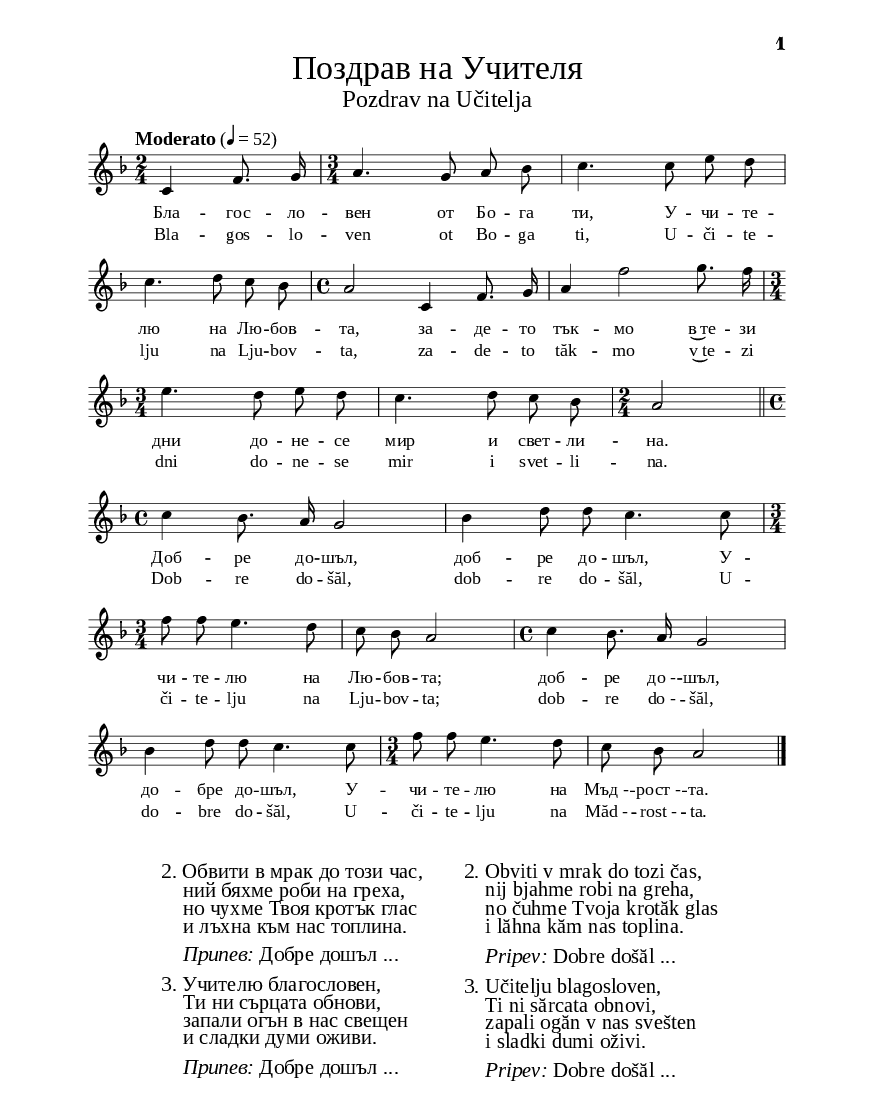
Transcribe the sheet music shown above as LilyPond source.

\version "2.24.3"

% include paper part and global functions
\include "include/globals.ily"

\bookpart {
  \label #'ref044
  \tocItem \markup "Поздрав на Учителя – Pozdrav na Učitelja"
  \include "include/bookpart-paper.ily"
  \score {
    \include "include/score-layout.ily"

    \new Voice \absolute  {
      \clef treble
      \key f \major
      \time 2/4
      \tempoFunc "Moderato" 4 "52"
      \autoBeamOff


      c'4 f'8. g'16 | \time 3/4 a'4. g'8 a' bes' | c''4. c''8 e'' d'' | \break

      c''4. d''8 c'' bes'  | \time 4/4  a'2 c'4 f'8. g'16 | a'4 f''2 g''8. f''16  | \break

      \time 3/4  e''4. d''8 e'' d'' | c''4. d''8 c'' bes'  | \time 2/4 a'2 \bar"||" \break  \time 4/4  c''4   bes'8. a'16 g'2|

      bes'4  d''8 d'' c''4. c''8  | \break

      \time 3/4  f''8 f'' e''4.  d''8 | c'' bes' a'2 | \time 4/4 c''4  bes'8. a'16 g'2 \break |

      bes'4 d''8 d'' c''4. c''8 \time 3/4  f''8 f'' e''4. d''8 | c'' bes' a'2 \bar "|."

    }

    \addlyrics {
      Бла -- гос -- ло -- вен от Бо -- га ти, У -- чи -- те --
      лю на Лю -- бов -- та, за -- де -- то тък -- мо
      в~те -- зи дни до -- не -- се мир и свет -- ли -- на.
      Доб -- ре до -- шъл, доб -- ре до -- шъл,
      У -- чи -- те -- лю на Лю -- бов -- та; доб --
      ре "до -" -- шъл, до -- бре до -- шъл, У -- чи --
      те -- лю на "Мъд -" -- "рост -" -- та.
    }


    \addlyrics {
      Bla -- gos -- lo -- ven ot Bo -- ga ti, U -- či -- te --
      lju na Lju -- bov -- ta, za -- de -- to tăk -- mo
      v~te -- zi dni do -- ne -- se mir i svet -- li -- na.
      Dob -- re do -- šăl, dob -- re do -- šăl,
      U -- či -- te -- lju na Lju -- bov -- ta; dob --
      re "do -" -- šăl, do -- bre do -- šăl, U -- či --
      te -- lju na "Măd -" -- "rost -" -- ta.
    }


    \header {
      title = \titleFunc "Поздрав на Учителя" "Pozdrav na Učitelja"
    }

    \midi{}

  } % score

  \markup \empty-two

  \markup \abs-fontsize #10 {
    \hspace #10
    \override #`(baseline-skip . ,bgCoupletBaselineSkip)
    \column {
      \line { 2. Обвити в мрак до този час, }
      \line { "   " ний бяхме роби на греха, }

      \line { "   " но чухме Твоя кротък глас }

      \line { "   " и лъхна към нас топлина. }
      \vspace #0.5

      \line { "   " \italic{Припев: } Добре дошъл ... }
      \vspace #0.5

      \line { 3. Учителю благословен, }

      \line { "   " Ти ни сърцата обнови, }

      \line { "   " запали огън в нас свещен }

      \line { "   " и сладки думи оживи. }

      \vspace #0.5

      \line { "   " \italic{Припев:} Добре дошъл ... }

    }

    \hspace #5
    \override #`(baseline-skip . ,bgCoupletBaselineSkip)
    \column {
      \line { 2. Obviti v mrak do tozi čas, }
      \line { "   " nij bjahme robi na greha, }

      \line { "   " no čuhme Tvoja krotăk glas }

      \line { "   " i lăhna kăm nas toplina. }
      \vspace #0.5

      \line { "   " \italic{Pripev: } Dobre došăl ... }
      \vspace #0.5

      \line { 3. Učitelju blagosloven, }

      \line { "   " Ti ni sărcata obnovi, }

      \line { "   " zapali ogăn v nas svešten }

      \line { "   " i sladki dumi oživi. }

      \vspace #0.5

      \line { "   " \italic{Pripev:} Dobre došăl ... }
    } %column
  } % markup
  \pageBreak

  \markup \fontsize #bgCoupletFontSize {
    \hspace #10
    \override #`(baseline-skip . ,bgCoupletBaselineSkip)
    \column {

      \line { 4. Учителю, наш скъпи гост, }

      \line { "   " привет от нас Ти приеми; }

      \line { "   " със радост ний готови сме }

      \line { "   " да жертваме живота свой. }

      \vspace #0.5

      \line { "   " \italic{Припев:} Добре дошъл ... }
    }

    \hspace #5
    \override #`(baseline-skip . ,bgCoupletBaselineSkip)
    \column {
      \line { 4. Učitelju, naš skăpi gost, }

      \line { "   " privet ot nas Ti priemi; }

      \line { "   " săs radost nij gotovi sme }

      \line { "   " da žertvame života svoj. }

      \vspace #0.5

      \line { "   " \italic{Pripev:} Dobre došăl ... }
    } %column
  } % markup

   \markup \vspace #3

  % include foreign translation(s) of the song
  \version "2.24.4"

\markup \fill-line { \fontsize #deTitleFontSize "Gruß an den Meister" }
\markup \null
\markup \null
\markup \abs-fontsize #10 {
  \fill-line {
  \override #`(baseline-skip . ,deCoupletBaselineSkip)

  \column {

    \line { 1. Gesegnet bist du von Gott, }

    \line { "   " oh Meister der Liebe, }

    \line { "   " denn gerade in diesen Tagen}

    \line { "   " hast du Frieden und Licht gebracht.}
     \vspace #0.5

    \line { "   " \italic { Refrain:}  }

    \line { "   " Sei willkommen, sei willkommen,}

    \line { "   " Meister der Liebe; }

    \line { "   " sei willkommen, sei willkommen, }

    \line { "   " Meister der Weisheit!}
     \vspace #0.5

    \line { 2. Bis zu dieser Stunde von Dunkelheit eingehüllt, }

    \line { "   " waren wir Sklaven der Sünde,}

    \line { "   " aber wir haben deine sanfte Stimme gehört, }

    \line { "   " und Wärme hauchte uns an.}
     \vspace #0.5

    \line { "   " \italic { Refrain ...}  }
     \vspace #0.5

    \line { 3. Gesegneter Meister,}

    \line { "   " du hast unsere Herzen erneuert, }

    \line { "   " du hast in uns ein heiliges Feuer entfacht}

    \line { "   " und die süßen Worte zum Leben erweckt.}
    \vspace #0.5

    \line { "   " \italic { Refrain ...}  }
     \vspace #0.5


    \line { 4. Meister, unser geschätzter Gast, }

    \line { "   " empfange unseren Gruß; }

    \line { "   " mit Freude sind wir bereit, }

    \line { "   " unser Leben zu opfern.}

  }
  }
}


} % bookpart
